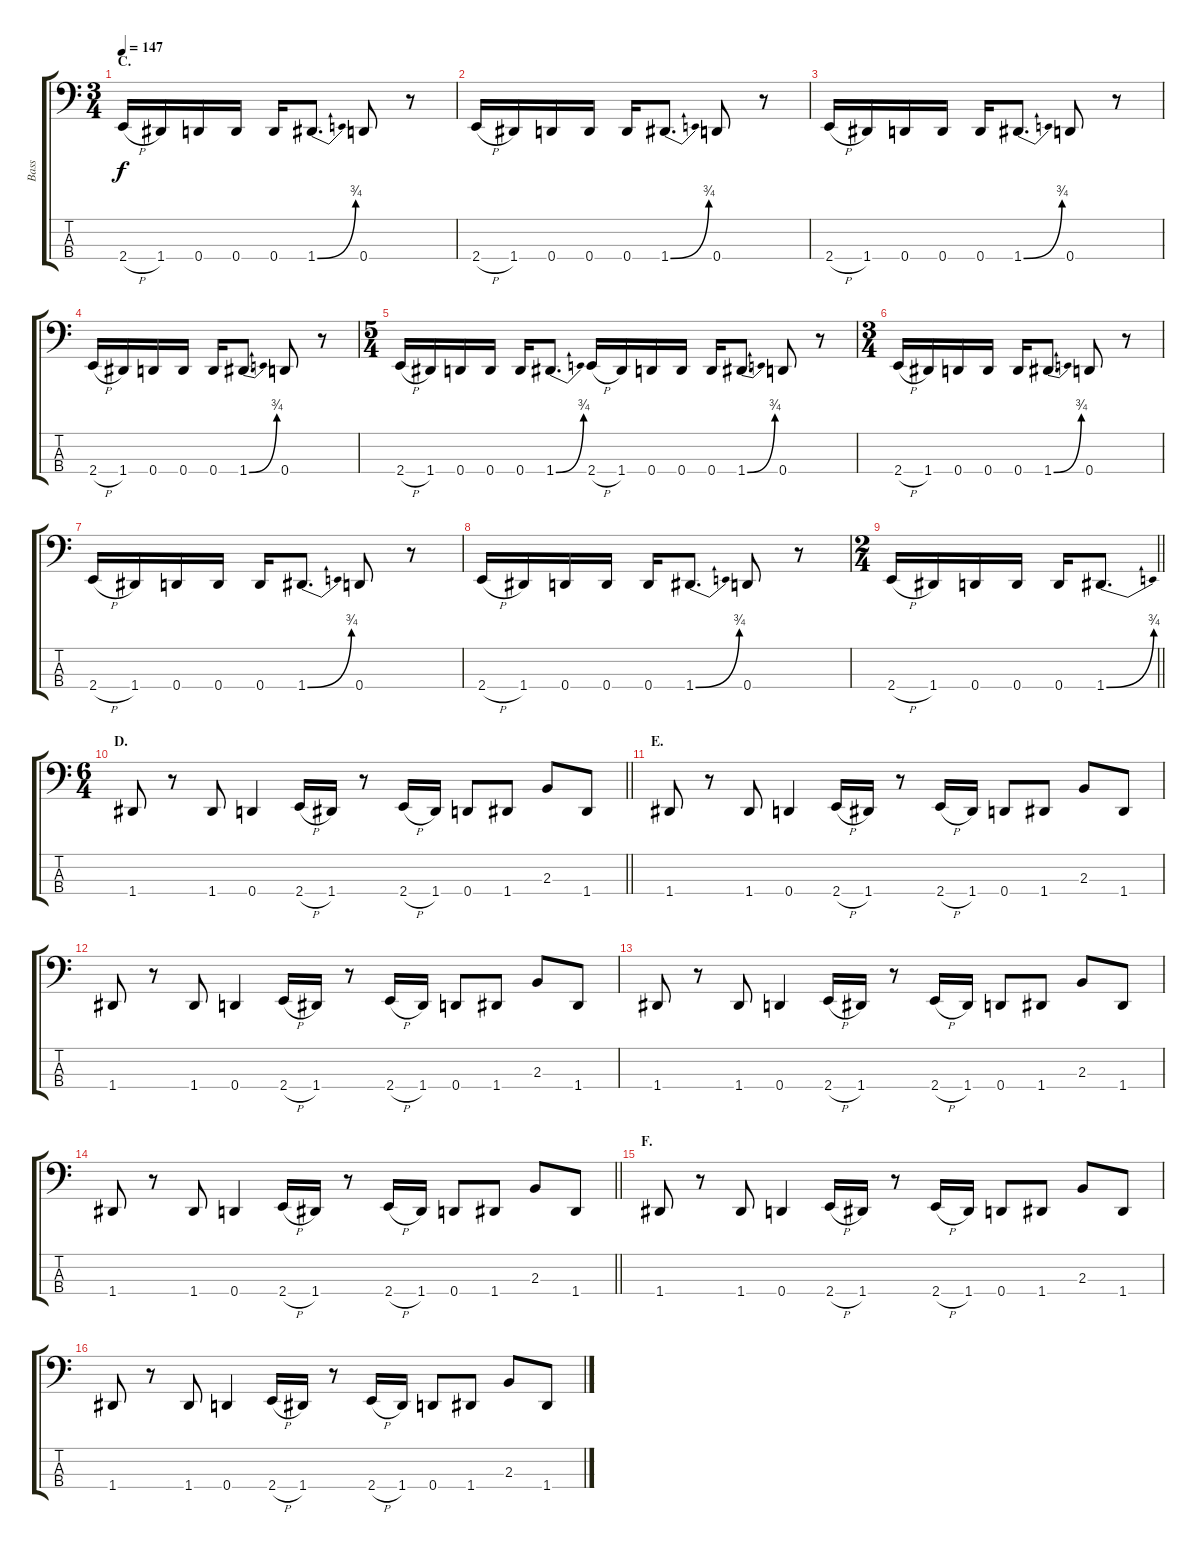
\track ("Bass" "Bass") {instrument electricbasspick}
\staff {score tabs}
\tuning (G2 D2 A1 D1) {hide}
\ts (3 4)
\section ("" "C.")
\tempo 147
\clef f4
\ks c
2.4{h}.16{dy f} 1.4.16 0.4.16 0.4.16 0.4.16 1.4{be (bend 0 0 60 3)}.8{d} 0.4.8 r.8 |
2.4{h}.16 1.4.16 0.4.16 0.4.16 0.4.16 1.4{be (bend 0 0 60 3)}.8{d} 0.4.8 r.8 |
2.4{h}.16 1.4.16 0.4.16 0.4.16 0.4.16 1.4{be (bend 0 0 60 3)}.8{d} 0.4.8 r.8 |
2.4{h}.16 1.4.16 0.4.16 0.4.16 0.4.16 1.4{be (bend 0 0 60 3)}.8{d} 0.4.8 r.8 |
\ts (5 4)
2.4{h}.16 1.4.16 0.4.16 0.4.16 0.4.16 1.4{be (bend 0 0 60 3)}.8{d} 2.4{h}.16 1.4.16 0.4.16 0.4.16 0.4.16 1.4{be (bend 0 0 60 3)}.8{d} 0.4.8 r.8 |
\ts (3 4)
2.4{h}.16 1.4.16 0.4.16 0.4.16 0.4.16 1.4{be (bend 0 0 60 3)}.8{d} 0.4.8 r.8 |
2.4{h}.16 1.4.16 0.4.16 0.4.16 0.4.16 1.4{be (bend 0 0 60 3)}.8{d} 0.4.8 r.8 |
2.4{h}.16 1.4.16 0.4.16 0.4.16 0.4.16 1.4{be (bend 0 0 60 3)}.8{d} 0.4.8 r.8 |
\ts (2 4)
\barLineRight lightlight
2.4{h}.16 1.4.16 0.4.16 0.4.16 0.4.16 1.4{be (bend 0 0 60 3)}.8{d} |
\ts (6 4)
\section ("" "D.")
\barLineRight lightlight
1.4.8 r.8 1.4.8 0.4.4 2.4{h}.16 1.4.16 r.8 2.4{h}.16 1.4.16 0.4.8 1.4.8 2.3.8 1.4.8 |
\section ("" "E.")
1.4.8 r.8 1.4.8 0.4.4 2.4{h}.16 1.4.16 r.8 2.4{h}.16 1.4.16 0.4.8 1.4.8 2.3.8 1.4.8 |
1.4.8 r.8 1.4.8 0.4.4 2.4{h}.16 1.4.16 r.8 2.4{h}.16 1.4.16 0.4.8 1.4.8 2.3.8 1.4.8 |
1.4.8 r.8 1.4.8 0.4.4 2.4{h}.16 1.4.16 r.8 2.4{h}.16 1.4.16 0.4.8 1.4.8 2.3.8 1.4.8 |
\barLineRight lightlight
1.4.8 r.8 1.4.8 0.4.4 2.4{h}.16 1.4.16 r.8 2.4{h}.16 1.4.16 0.4.8 1.4.8 2.3.8 1.4.8 |
\section ("" "F.")
1.4.8 r.8 1.4.8 0.4.4 2.4{h}.16 1.4.16 r.8 2.4{h}.16 1.4.16 0.4.8 1.4.8 2.3.8 1.4.8 |
1.4.8 r.8 1.4.8 0.4.4 2.4{h}.16 1.4.16 r.8 2.4{h}.16 1.4.16 0.4.8 1.4.8 2.3.8 1.4.8
